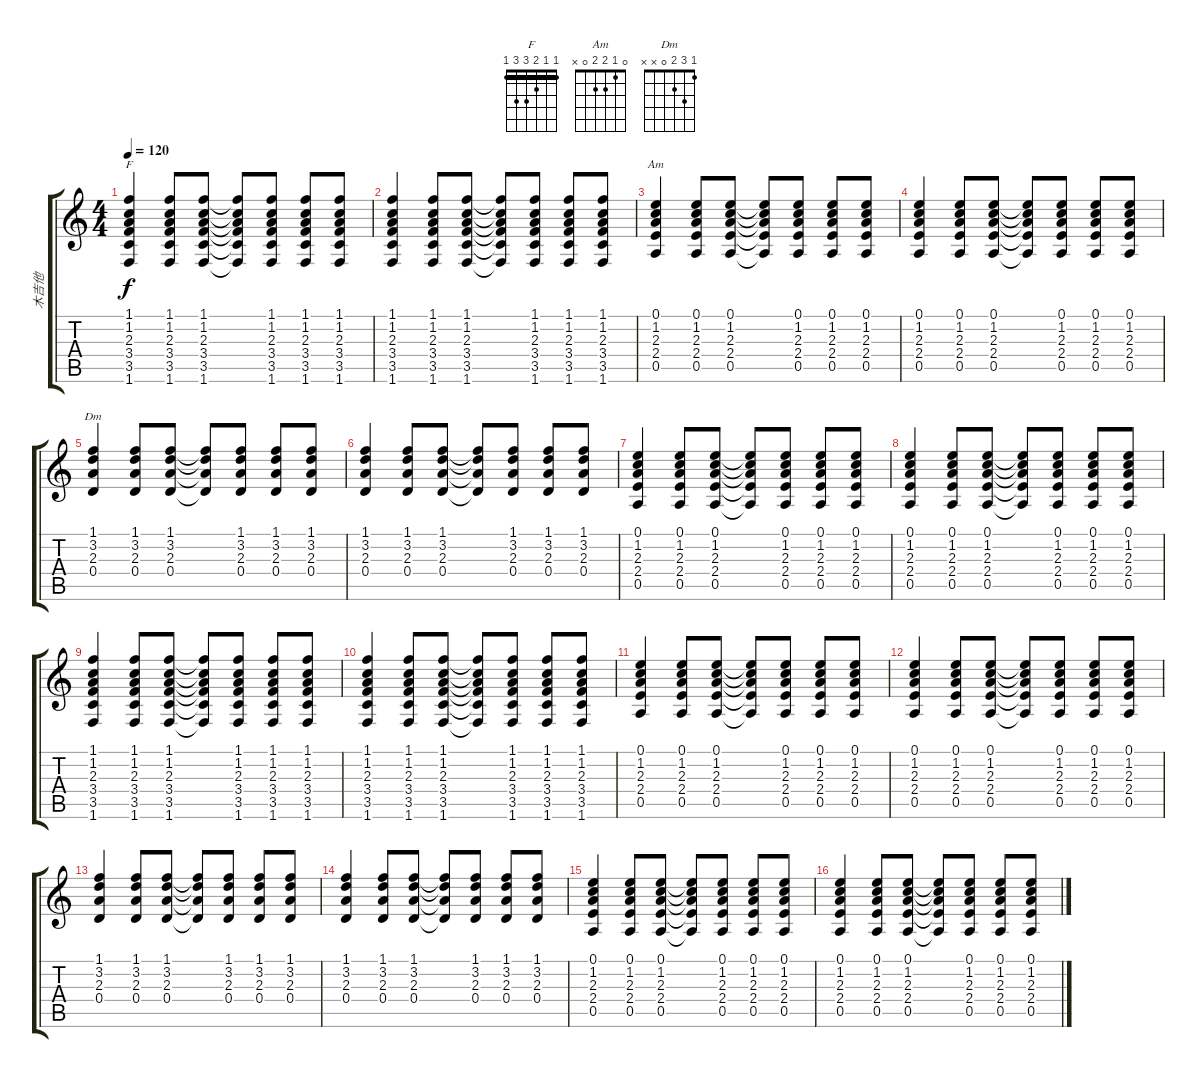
\track ("木吉他" "木吉他") {instrument acousticguitarsteel}
\staff {score tabs}
\tuning (E4 B3 G3 D3 A2 E2) {hide}
\chord ("F" 1 1 2 3 3 1) {barre 1}
\chord ("Am" 0 1 2 2 0 x)
\chord ("Dm" 1 3 2 0 x x)
\ts (4 4)
\tempo 120
\clef g2
\ks c
(1.1 1.2 2.3 3.4 3.5 1.6).4{ch "F" dy f} (1.1 1.2 2.3 3.4 3.5 1.6).8 (1.1 1.2 2.3 3.4 3.5 1.6).8 (1.1{t} 1.2{t} 2.3{t} 3.4{t} 3.5{t} 1.6{t}).8 (1.1 1.2 2.3 3.4 3.5 1.6).8 (1.1 1.2 2.3 3.4 3.5 1.6).8 (1.1 1.2 2.3 3.4 3.5 1.6).8 |
(1.1 1.2 2.3 3.4 3.5 1.6).4 (1.1 1.2 2.3 3.4 3.5 1.6).8 (1.1 1.2 2.3 3.4 3.5 1.6).8 (1.1{t} 1.2{t} 2.3{t} 3.4{t} 3.5{t} 1.6{t}).8 (1.1 1.2 2.3 3.4 3.5 1.6).8 (1.1 1.2 2.3 3.4 3.5 1.6).8 (1.1 1.2 2.3 3.4 3.5 1.6).8 |
(0.1 1.2 2.3 2.4 0.5).4{ch "Am"} (0.1 1.2 2.3 2.4 0.5).8 (0.1 1.2 2.3 2.4 0.5).8 (0.1{t} 1.2{t} 2.3{t} 2.4{t} 0.5{t}).8 (0.1 1.2 2.3 2.4 0.5).8 (0.1 1.2 2.3 2.4 0.5).8 (0.1 1.2 2.3 2.4 0.5).8 |
(0.1 1.2 2.3 2.4 0.5).4 (0.1 1.2 2.3 2.4 0.5).8 (0.1 1.2 2.3 2.4 0.5).8 (0.1{t} 1.2{t} 2.3{t} 2.4{t} 0.5{t}).8 (0.1 1.2 2.3 2.4 0.5).8 (0.1 1.2 2.3 2.4 0.5).8 (0.1 1.2 2.3 2.4 0.5).8 |
(1.1 3.2 2.3 0.4).4{ch "Dm"} (1.1 3.2 2.3 0.4).8 (1.1 3.2 2.3 0.4).8 (1.1{t} 3.2{t} 2.3{t} 0.4{t}).8 (1.1 3.2 2.3 0.4).8 (1.1 3.2 2.3 0.4).8 (1.1 3.2 2.3 0.4).8 |
(1.1 3.2 2.3 0.4).4 (1.1 3.2 2.3 0.4).8 (1.1 3.2 2.3 0.4).8 (1.1{t} 3.2{t} 2.3{t} 0.4{t}).8 (1.1 3.2 2.3 0.4).8 (1.1 3.2 2.3 0.4).8 (1.1 3.2 2.3 0.4).8 |
(0.1 1.2 2.3 2.4 0.5).4 (0.1 1.2 2.3 2.4 0.5).8 (0.1 1.2 2.3 2.4 0.5).8 (0.1{t} 1.2{t} 2.3{t} 2.4{t} 0.5{t}).8 (0.1 1.2 2.3 2.4 0.5).8 (0.1 1.2 2.3 2.4 0.5).8 (0.1 1.2 2.3 2.4 0.5).8 |
(0.1 1.2 2.3 2.4 0.5).4 (0.1 1.2 2.3 2.4 0.5).8 (0.1 1.2 2.3 2.4 0.5).8 (0.1{t} 1.2{t} 2.3{t} 2.4{t} 0.5{t}).8 (0.1 1.2 2.3 2.4 0.5).8 (0.1 1.2 2.3 2.4 0.5).8 (0.1 1.2 2.3 2.4 0.5).8 |
(1.1 1.2 2.3 3.4 3.5 1.6).4 (1.1 1.2 2.3 3.4 3.5 1.6).8 (1.1 1.2 2.3 3.4 3.5 1.6).8 (1.1{t} 1.2{t} 2.3{t} 3.4{t} 3.5{t} 1.6{t}).8 (1.1 1.2 2.3 3.4 3.5 1.6).8 (1.1 1.2 2.3 3.4 3.5 1.6).8 (1.1 1.2 2.3 3.4 3.5 1.6).8 |
(1.1 1.2 2.3 3.4 3.5 1.6).4 (1.1 1.2 2.3 3.4 3.5 1.6).8 (1.1 1.2 2.3 3.4 3.5 1.6).8 (1.1{t} 1.2{t} 2.3{t} 3.4{t} 3.5{t} 1.6{t}).8 (1.1 1.2 2.3 3.4 3.5 1.6).8 (1.1 1.2 2.3 3.4 3.5 1.6).8 (1.1 1.2 2.3 3.4 3.5 1.6).8 |
(0.1 1.2 2.3 2.4 0.5).4 (0.1 1.2 2.3 2.4 0.5).8 (0.1 1.2 2.3 2.4 0.5).8 (0.1{t} 1.2{t} 2.3{t} 2.4{t} 0.5{t}).8 (0.1 1.2 2.3 2.4 0.5).8 (0.1 1.2 2.3 2.4 0.5).8 (0.1 1.2 2.3 2.4 0.5).8 |
(0.1 1.2 2.3 2.4 0.5).4 (0.1 1.2 2.3 2.4 0.5).8 (0.1 1.2 2.3 2.4 0.5).8 (0.1{t} 1.2{t} 2.3{t} 2.4{t} 0.5{t}).8 (0.1 1.2 2.3 2.4 0.5).8 (0.1 1.2 2.3 2.4 0.5).8 (0.1 1.2 2.3 2.4 0.5).8 |
(1.1 3.2 2.3 0.4).4 (1.1 3.2 2.3 0.4).8 (1.1 3.2 2.3 0.4).8 (1.1{t} 3.2{t} 2.3{t} 0.4{t}).8 (1.1 3.2 2.3 0.4).8 (1.1 3.2 2.3 0.4).8 (1.1 3.2 2.3 0.4).8 |
(1.1 3.2 2.3 0.4).4 (1.1 3.2 2.3 0.4).8 (1.1 3.2 2.3 0.4).8 (1.1{t} 3.2{t} 2.3{t} 0.4{t}).8 (1.1 3.2 2.3 0.4).8 (1.1 3.2 2.3 0.4).8 (1.1 3.2 2.3 0.4).8 |
(0.1 1.2 2.3 2.4 0.5).4 (0.1 1.2 2.3 2.4 0.5).8 (0.1 1.2 2.3 2.4 0.5).8 (0.1{t} 1.2{t} 2.3{t} 2.4{t} 0.5{t}).8 (0.1 1.2 2.3 2.4 0.5).8 (0.1 1.2 2.3 2.4 0.5).8 (0.1 1.2 2.3 2.4 0.5).8 |
(0.1 1.2 2.3 2.4 0.5).4 (0.1 1.2 2.3 2.4 0.5).8 (0.1 1.2 2.3 2.4 0.5).8 (0.1{t} 1.2{t} 2.3{t} 2.4{t} 0.5{t}).8 (0.1 1.2 2.3 2.4 0.5).8 (0.1 1.2 2.3 2.4 0.5).8 (0.1 1.2 2.3 2.4 0.5).8
